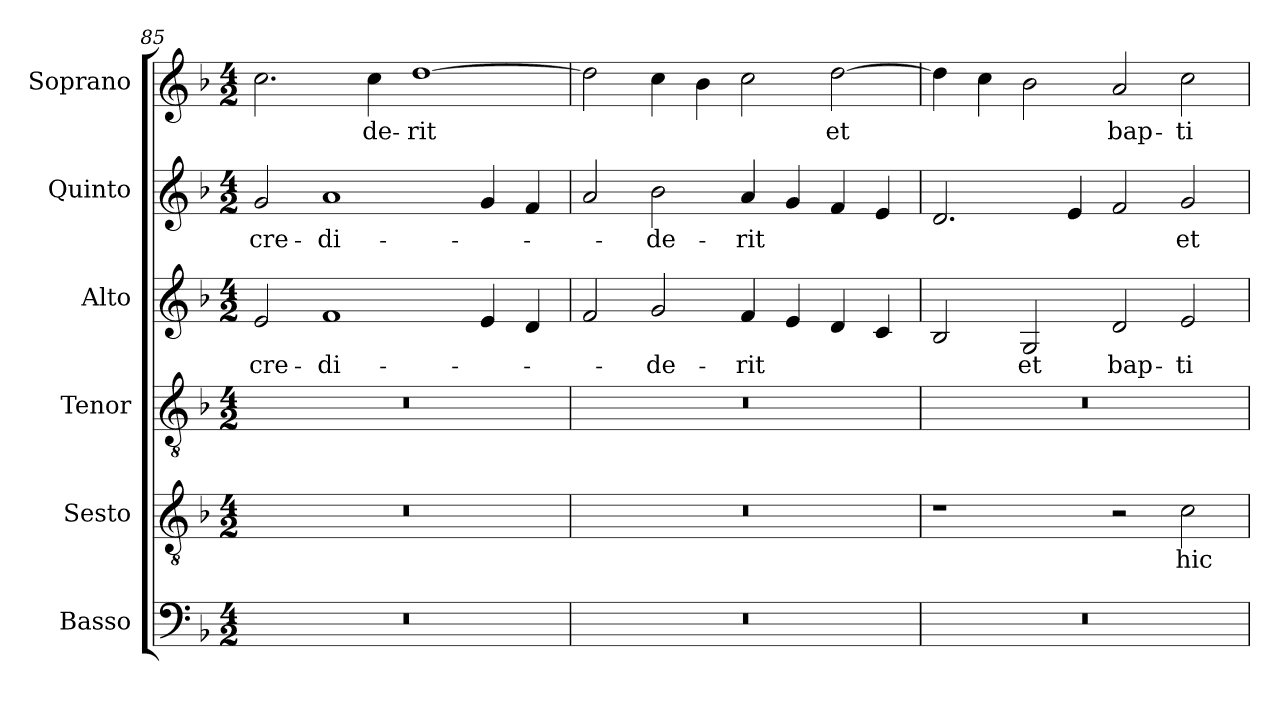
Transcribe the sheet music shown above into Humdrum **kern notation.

**kern	**kern	**text	**kern	**kern	**text	**kern	**text	**kern	**text
*part6	*part5	*part5	*part4	*part3	*part3	*part2	*part2	*part1	*part1
*staff6	*staff5	*staff5	*staff4	*staff3	*staff3	*staff2	*staff2	*staff1	*staff1
*I"Basso	*I"Sesto	*	*I"Tenor	*I"Alto	*	*I"Quinto	*	*I"Soprano	*
*I'B.	*I'Ss.	*	*I'T.	*I'A.	*	*I'Q.	*	*I'S.	*
!!LO:LB:g=z
*clefF4	*clefGv2	*	*clefGv2	*clefG2	*	*clefG2	*	*clefG2	*
*	*ITrd7c12	*	*ITrd7c12	*	*	*	*	*	*
*k[b-]	*k[b-]	*	*k[b-]	*k[b-]	*	*k[b-]	*	*k[b-]	*
*F:	*F:	*	*F:	*F:	*	*F:	*	*F:	*
*M4/2	*M4/2	*	*M4/2	*M4/2	*	*M4/2	*	*M4/2	*
=85	=85	=85	=85	=85	=85	=85	=85	=85	=85
!LO:N:vis=1	!LO:N:vis=1	!	!LO:N:vis=1	!	!	!	!	!	!
!	!	!	!	!	!LO:LY:b:color=#000000	!	!	!	!
!	!	!	!	!	!	!	!LO:LY:b:color=#000000	!	!
0r	0r	.	0r	2ei/	cre-	2gi/	cre-	2.cci\	.
!	!	!	!	!	!LO:LY:b:color=#000000	!	!	!	!
!	!	!	!	!	!	!	!LO:LY:b:color=#000000	!	!
.	.	.	.	1fi	-di-	1ai	-di-	.	.
!	!	!	!	!	!	!	!	!	!LO:LY:b:color=#000000
.	.	.	.	.	.	.	.	4cci\	-de-
!	!	!	!	!	!	!	!	!	!LO:LY:b:color=#000000
.	.	.	.	.	.	.	.	[1ddi	-rit
.	.	.	.	4ei/	.	4gi/	.	.	.
.	.	.	.	4di/	.	4fi/	.	.	.
=86	=86	=86	=86	=86	=86	=86	=86	=86	=86
!LO:N:vis=1	!LO:N:vis=1	!	!LO:N:vis=1	!	!	!	!	!	!
0r	0r	.	0r	2fi/	.	2ai/	.	2ddi\]	.
!	!	!	!	!	!LO:LY:b:color=#000000	!	!	!	!
!	!	!	!	!	!	!	!LO:LY:b:color=#000000	!	!
.	.	.	.	2gi/	-de-	2b-i\	-de-	4cci\	.
.	.	.	.	.	.	.	.	4b-i\	.
!	!	!	!	!	!LO:LY:b:color=#000000	!	!	!	!
!	!	!	!	!	!	!	!LO:LY:b:color=#000000	!	!
.	.	.	.	4fi/	-rit	4ai/	-rit	2cci\	.
.	.	.	.	4ei/	.	4gi/	.	.	.
!	!	!	!	!	!	!	!	!	!LO:LY:b:color=#000000
.	.	.	.	4di/	.	4fi/	.	[2ddi\	et
.	.	.	.	4ci/	.	4ei/	.	.	.
=87	=87	=87	=87	=87	=87	=87	=87	=87	=87
!LO:N:vis=1	!	!	!LO:N:vis=1	!	!	!	!	!	!
0r	1r	.	0r	2B-i/	.	2.di/	.	4ddi\]	.
.	.	.	.	.	.	.	.	4cci\	.
!	!	!	!	!	!LO:LY:b:color=#000000	!	!	!	!
.	.	.	.	2Gi/	et	.	.	2b-i\	.
.	.	.	.	.	.	4ei/	.	.	.
!	!	!	!	!	!LO:LY:b:color=#000000	!	!	!	!
!	!	!	!	!	!	!	!	!	!LO:LY:b:color=#000000
.	2r	.	.	2di/	bap-	2fi/	.	2ai/	bap-
!	!	!LO:LY:b:color=#000000	!	!	!	!	!	!	!
!	!	!	!	!	!LO:LY:b:color=#000000	!	!	!	!
!	!	!	!	!	!	!	!LO:LY:b:color=#000000	!	!
!	!	!	!	!	!	!	!	!	!LO:LY:b:color=#000000
.	2Ci\	hic	.	2ei/	-ti-	2gi/	et	2cci\	-ti-
=	=	=	=	=	=	=	=	=	=
*-	*-	*-	*-	*-	*-	*-	*-	*-	*-
